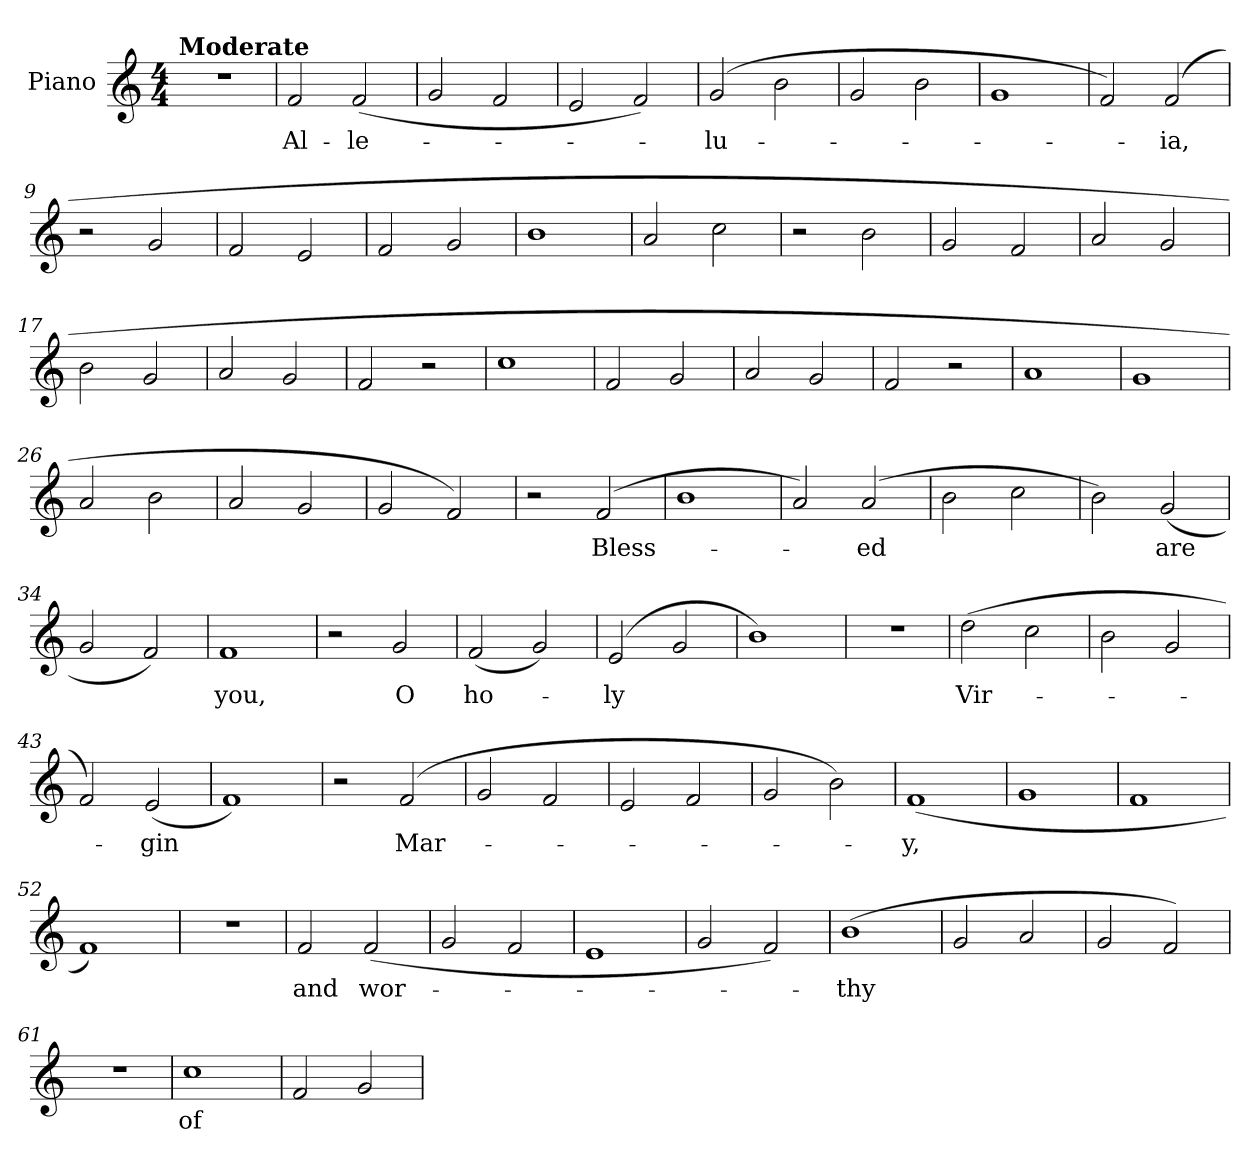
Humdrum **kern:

**kern	**text
*part1	*part1
*staff1	*staff1
*I"Piano	*
*I'Pno.	*
*clefG2	*
*k[]	*
*M4/4	*
*MM120	*
=1	=1
!LO:TX:a:B:t=Moderate	!
1r	.
=2	=2
2f/	Al-
(>2f/	-le-
=3	=3
2g/	.
2f/	.
=4	=4
2e/	.
2f/)	.
=5	=5
(>2g/	-lu-
2b\	.
=6	=6
2g/	.
2b\	.
=7	=7
1g	.
=8	=8
2f/)	.
(>2f/	-ia,
=9	=9
2r	.
2g/	.
=10	=10
2f/	.
2e/	.
!!LO:LB:g=z
=11	=11
2f/	.
2g/	.
=12	=12
1b	.
=13	=13
2a/	.
2cc\	.
=14	=14
2r	.
2b\	.
=15	=15
2g/	.
2f/	.
=16	=16
2a/	.
2g/	.
=17	=17
2b\	.
2g/	.
=18	=18
2a/	.
2g/	.
=19	=19
2f/	.
2r	.
=20	=20
1cc	.
=21	=21
2f/	.
2g/	.
!!LO:LB:g=z
=22	=22
2a/	.
2g/	.
=23	=23
2f/	.
2r	.
=24	=24
1a	.
=25	=25
1g	.
=26	=26
2a/	.
2b\	.
=27	=27
2a/	.
2g/	.
=28	=28
2g/	.
2f/)	.
=29	=29
2r	.
(>2f/	Bless-
=30	=30
1b	.
=31	=31
2a/)	.
(>2a/	-ed
=32	=32
2b\	.
2cc\	.
!!LO:LB:g=z
=33	=33
2b\)	.
(<2g/	are
=34	=34
2g/	.
2f/)	.
=35	=35
1f	you,
=36	=36
2r	.
2g/	O
=37	=37
(>2f/	ho-
2g/)	.
=38	=38
(>2e/	-ly
2g/	.
=39	=39
1b)	.
=40	=40
1r	.
=41	=41
(<2dd\	Vir-
2cc\	.
=42	=42
2b\	.
2g/	.
=43	=43
2f/)	.
(>2e/	-gin
!!LO:LB:g=z
=44	=44
1f)	.
=45	=45
2r	.
(>2f/	Mar-
=46	=46
2g/	.
2f/	.
=47	=47
2e/	.
2f/	.
=48	=48
2g/	.
2b\)	.
=49	=49
(>1f	-y,
=50	=50
1g	.
=51	=51
1f	.
=52	=52
1f)	.
=53	=53
1r	.
=54	=54
2f/	and
(>2f/	wor-
!!LO:LB:g=z
=55	=55
2g/	.
2f/	.
=56	=56
1e	.
=57	=57
2g/	.
2f/)	.
=58	=58
(<1b	-thy
=59	=59
2g/	.
2a/	.
=60	=60
2g/	.
2f/)	.
=61	=61
1r	.
=62	=62
1cc	of
=63	=63
2f/	.
2g/	.
=	=
*-	*-
